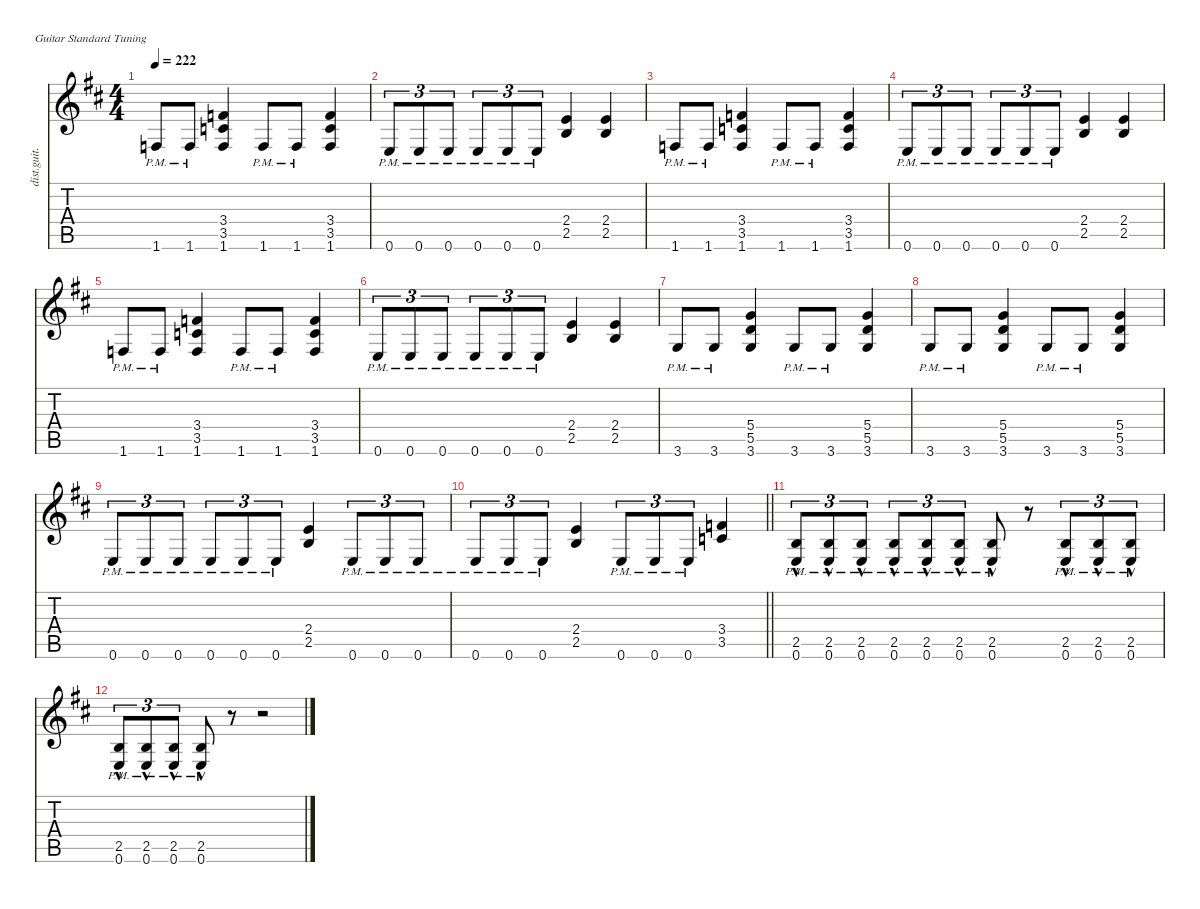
\defaultSystemsLayout 4
\hideDynamics
\bracketExtendMode nobrackets
\otherSystemsTrackNameOrientation horizontal
\track ("Kirk Hammett (Rhythm)" "dist.guit.") {defaultSystemsLayout 8 instrument distortionguitar}
\staff {score tabs}
\tuning (E4 B3 G3 D3 A2 E2)
\ts (4 4)
\tempo 222
\clef g2
\ks bminor
1.6{pm acc forcenatural}.8{dy f beam Up} 1.6{pm acc forcenatural}.8{beam Up} (3.4{acc forcenatural} 3.5{acc forcenatural} 1.6{acc forcenatural}).4{beam Up} 1.6{pm acc forcenatural}.8{beam Up} 1.6{pm acc forcenatural}.8{beam Up} (3.4{acc forcenatural} 3.5{acc forcenatural} 1.6{acc forcenatural}).4{beam Up} |
0.6{pm acc forcenatural}.8{tu (3 2) beam Up} 0.6{pm acc forcenatural}.8{tu (3 2) beam Up} 0.6{pm acc forcenatural}.8{tu (3 2) beam Up} 0.6{pm acc forcenatural}.8{tu (3 2) beam Up} 0.6{pm acc forcenatural}.8{tu (3 2) beam Up} 0.6{pm acc forcenatural}.8{tu (3 2) beam Up} (2.4{acc forcenatural} 2.5{acc forcenatural}).4{beam Up} (2.4{acc forcenatural} 2.5{acc forcenatural}).4{beam Up} |
1.6{pm acc forcenatural}.8{beam Up} 1.6{pm acc forcenatural}.8{beam Up} (3.4{acc forcenatural} 3.5{acc forcenatural} 1.6{acc forcenatural}).4{beam Up} 1.6{pm acc forcenatural}.8{beam Up} 1.6{pm acc forcenatural}.8{beam Up} (3.4{acc forcenatural} 3.5{acc forcenatural} 1.6{acc forcenatural}).4{beam Up} |
0.6{pm acc forcenatural}.8{tu (3 2) beam Up} 0.6{pm acc forcenatural}.8{tu (3 2) beam Up} 0.6{pm acc forcenatural}.8{tu (3 2) beam Up} 0.6{pm acc forcenatural}.8{tu (3 2) beam Up} 0.6{pm acc forcenatural}.8{tu (3 2) beam Up} 0.6{pm acc forcenatural}.8{tu (3 2) beam Up} (2.4{acc forcenatural} 2.5{acc forcenatural}).4{beam Up} (2.4{acc forcenatural} 2.5{acc forcenatural}).4{beam Up} |
1.6{pm acc forcenatural}.8{beam Up} 1.6{pm acc forcenatural}.8{beam Up} (3.4{acc forcenatural} 3.5{acc forcenatural} 1.6{acc forcenatural}).4{beam Up} 1.6{pm acc forcenatural}.8{beam Up} 1.6{pm acc forcenatural}.8{beam Up} (3.4{acc forcenatural} 3.5{acc forcenatural} 1.6{acc forcenatural}).4{beam Up} |
0.6{pm acc forcenatural}.8{tu (3 2) beam Up} 0.6{pm acc forcenatural}.8{tu (3 2) beam Up} 0.6{pm acc forcenatural}.8{tu (3 2) beam Up} 0.6{pm acc forcenatural}.8{tu (3 2) beam Up} 0.6{pm acc forcenatural}.8{tu (3 2) beam Up} 0.6{pm acc forcenatural}.8{tu (3 2) beam Up} (2.4{acc forcenatural} 2.5{acc forcenatural}).4{beam Up} (2.4{acc forcenatural} 2.5{acc forcenatural}).4{beam Up} |
3.6{pm acc forcenatural}.8{beam Up} 3.6{pm acc forcenatural}.8{beam Up} (5.4{acc forcenatural} 5.5{acc forcenatural} 3.6{acc forcenatural}).4{beam Up} 3.6{pm acc forcenatural}.8{beam Up} 3.6{pm acc forcenatural}.8{beam Up} (5.4{acc forcenatural} 5.5{acc forcenatural} 3.6{acc forcenatural}).4{beam Up} |
3.6{pm acc forcenatural}.8{beam Up} 3.6{pm acc forcenatural}.8{beam Up} (5.4{acc forcenatural} 5.5{acc forcenatural} 3.6{acc forcenatural}).4{beam Up} 3.6{pm acc forcenatural}.8{beam Up} 3.6{pm acc forcenatural}.8{beam Up} (5.4{acc forcenatural} 5.5{acc forcenatural} 3.6{acc forcenatural}).4{beam Up} |
0.6{pm acc forcenatural}.8{tu (3 2) beam Up} 0.6{pm acc forcenatural}.8{tu (3 2) beam Up} 0.6{pm acc forcenatural}.8{tu (3 2) beam Up} 0.6{pm acc forcenatural}.8{tu (3 2) beam Up} 0.6{pm acc forcenatural}.8{tu (3 2) beam Up} 0.6{pm acc forcenatural}.8{tu (3 2) beam Up} (2.4{acc forcenatural} 2.5{acc forcenatural}).4{beam Up} 0.6{pm acc forcenatural}.8{tu (3 2) beam Up} 0.6{pm acc forcenatural}.8{tu (3 2) beam Up} 0.6{pm acc forcenatural}.8{tu (3 2) beam Up} |
\barLineRight lightlight
0.6{pm acc forcenatural}.8{tu (3 2) beam Up} 0.6{pm acc forcenatural}.8{tu (3 2) beam Up} 0.6{pm acc forcenatural}.8{tu (3 2) beam Up} (2.4{acc forcenatural} 2.5{acc forcenatural}).4{beam Up} 0.6{pm acc forcenatural}.8{tu (3 2) beam Up} 0.6{pm acc forcenatural}.8{tu (3 2) beam Up} 0.6{pm acc forcenatural}.8{tu (3 2) beam Up} (3.4{acc forcenatural} 3.5{acc forcenatural}).4{beam Up} |
(2.5{hac pm acc forcenatural} 0.6{hac pm acc forcenatural}).8{tu (3 2) beam Up} (2.5{hac pm acc forcenatural} 0.6{hac pm acc forcenatural}).8{tu (3 2) beam Up} (2.5{hac pm acc forcenatural} 0.6{hac pm acc forcenatural}).8{tu (3 2) beam Up} (2.5{hac pm acc forcenatural} 0.6{hac pm acc forcenatural}).8{tu (3 2) beam Up} (2.5{hac pm acc forcenatural} 0.6{hac pm acc forcenatural}).8{tu (3 2) beam Up} (2.5{hac pm acc forcenatural} 0.6{hac pm acc forcenatural}).8{tu (3 2) beam Up} (2.5{hac pm acc forcenatural} 0.6{hac pm acc forcenatural}).8{beam Up} r.8{beam Up} (2.5{hac pm acc forcenatural} 0.6{hac pm acc forcenatural}).8{tu (3 2) beam Up} (2.5{hac pm acc forcenatural} 0.6{hac pm acc forcenatural}).8{tu (3 2) beam Up} (2.5{hac pm acc forcenatural} 0.6{hac pm acc forcenatural}).8{tu (3 2) beam Up} |
(2.5{hac pm acc forcenatural} 0.6{hac pm acc forcenatural}).8{tu (3 2) beam Up} (2.5{hac pm acc forcenatural} 0.6{hac pm acc forcenatural}).8{tu (3 2) beam Up} (2.5{hac pm acc forcenatural} 0.6{hac pm acc forcenatural}).8{tu (3 2) beam Up} (2.5{hac pm acc forcenatural} 0.6{hac pm acc forcenatural}).8{beam Up} r.8{beam Up} r.2{beam Up}
